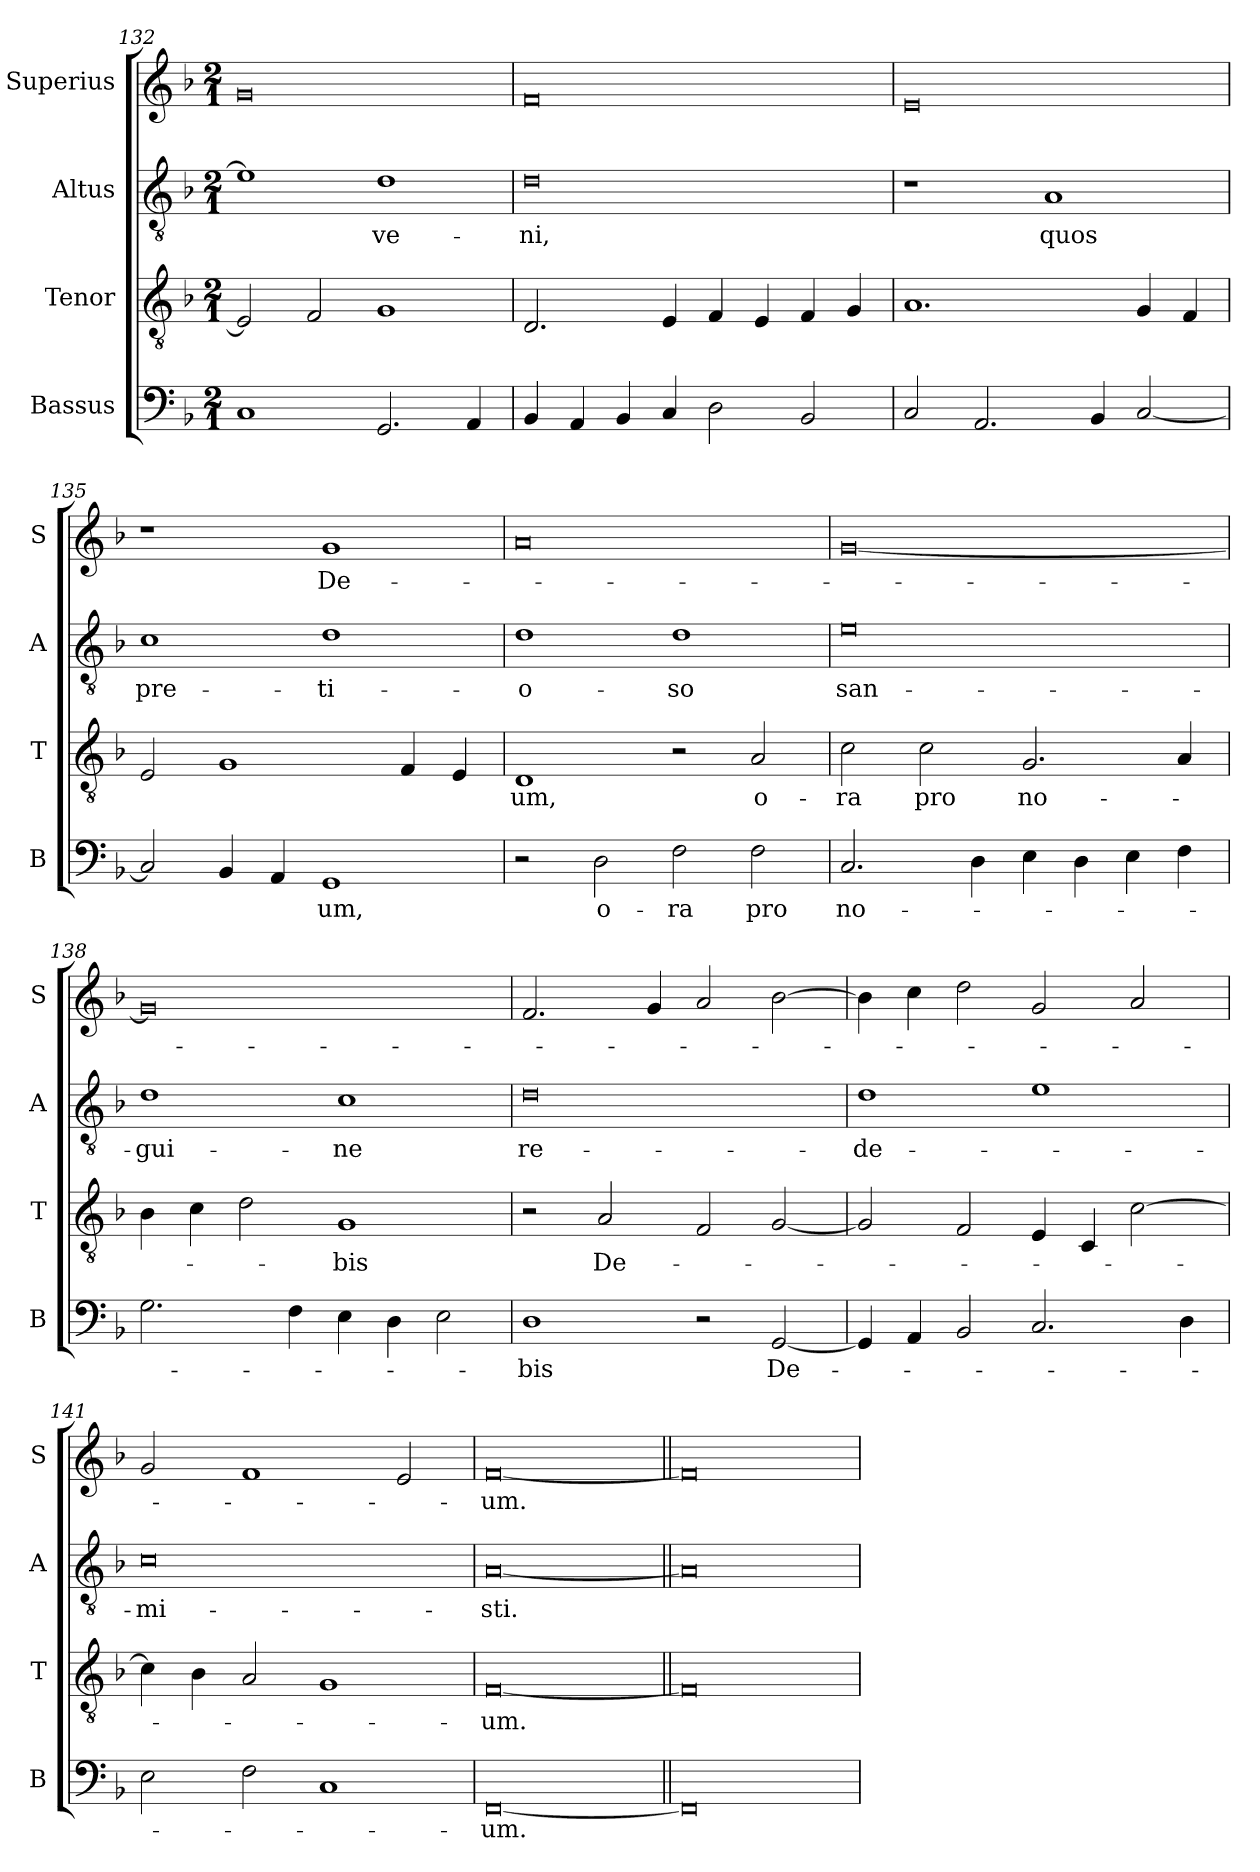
**kern	**text	**kern	**text	**kern	**text	**kern	**text
*part4	*part4	*part3	*part3	*part2	*part2	*part1	*part1
*staff4	*staff4	*staff3	*staff3	*staff2	*staff2	*staff1	*staff1
*I"Bassus	*	*I"Tenor	*	*I"Altus	*	*I"Superius	*
*I'B	*	*I'T	*	*I'A	*	*I'S	*
*clefF4	*	*clefGv2	*	*clefGv2	*	*clefG2	*
*k[b-]	*	*k[b-]	*	*k[b-]	*	*k[b-]	*
*F:	*	*F:	*	*F:	*	*F:	*
*M2/1	*	*M2/1	*	*M2/1	*	*M2/1	*
=132	=132	=132	=132	=132	=132	=132	=132
1C	.	2E]	.	1e]	.	0g	.
.	.	2F	.	.	.	.	.
2.GG	.	1G	.	1d	-ve-	.	.
4AA	.	.	.	.	.	.	.
=133	=133	=133	=133	=133	=133	=133	=133
4BB-	.	2.D	.	0d	-ni,	0f	.
4AA	.	.	.	.	.	.	.
4BB-	.	.	.	.	.	.	.
4C	.	4E	.	.	.	.	.
2D	.	4F	.	.	.	.	.
.	.	4E	.	.	.	.	.
2BB-	.	4F	.	.	.	.	.
.	.	4G	.	.	.	.	.
=134	=134	=134	=134	=134	=134	=134	=134
2C	.	1.A	.	1r	.	0e	.
2.AA	.	.	.	.	.	.	.
.	.	.	.	1A	quos	.	.
4BB-	.	.	.	.	.	.	.
[2C	.	4G	.	.	.	.	.
.	.	4F	.	.	.	.	.
=135	=135	=135	=135	=135	=135	=135	=135
2C]	.	2E	.	1c	pre-	1r	.
4BB-	.	1G	.	.	.	.	.
4AA	.	.	.	.	.	.	.
1GG	-um,	.	.	1d	-ti-	1g	De-
.	.	4F	.	.	.	.	.
.	.	4E	.	.	.	.	.
=136	=136	=136	=136	=136	=136	=136	=136
2r	.	1D	-um,	1d	-o-	0a	.
2D	o-	.	.	.	.	.	.
2F	-ra	2r	.	1d	-so	.	.
2F	pro	2A	o-	.	.	.	.
=137	=137	=137	=137	=137	=137	=137	=137
2.C	no-	2c	-ra	0e	san-	[0g	.
.	.	2c	pro	.	.	.	.
4D	.	.	.	.	.	.	.
4E	.	2.G	no-	.	.	.	.
4D	.	.	.	.	.	.	.
4E	.	.	.	.	.	.	.
4F	.	4A	.	.	.	.	.
=138	=138	=138	=138	=138	=138	=138	=138
2.G	.	4B-	.	1d	-gui-	0g]	.
.	.	4c	.	.	.	.	.
.	.	2d	.	.	.	.	.
4F	.	.	.	.	.	.	.
4E	.	1G	-bis	1c	-ne	.	.
4D	.	.	.	.	.	.	.
2E	.	.	.	.	.	.	.
=139	=139	=139	=139	=139	=139	=139	=139
1D	-bis	2r	.	0d	re-	2.f	.
.	.	2A	De-	.	.	.	.
.	.	.	.	.	.	4g	.
2r	.	2F	.	.	.	2a	.
[2GG	De-	[2G	.	.	.	[2b-	.
=140	=140	=140	=140	=140	=140	=140	=140
4GG]	.	2G]	.	1d	-de-	4b-]	.
4AA	.	.	.	.	.	4cc	.
2BB-	.	2F	.	.	.	2dd	.
2.C	.	4E	.	1e	.	2g	.
.	.	4C	.	.	.	.	.
.	.	[2c	.	.	.	2a	.
4D	.	.	.	.	.	.	.
=141	=141	=141	=141	=141	=141	=141	=141
2E	.	4c]	.	0c	-mi-	2g	.
.	.	4B-	.	.	.	.	.
2F	.	2A	.	.	.	1f	.
1C	.	1G	.	.	.	.	.
.	.	.	.	.	.	2e	.
=142	=142	=142	=142	=142	=142	=142	=142
[0FF	-um.	[0F	-um.	[0A	-sti.	[0f	-um.
=143||	=143||	=143||	=143||	=143||	=143||	=143||	=143||
0FF]	.	0F]	.	0A]	.	0f]	.
=	=	=	=	=	=	=	=
*-	*-	*-	*-	*-	*-	*-	*-
